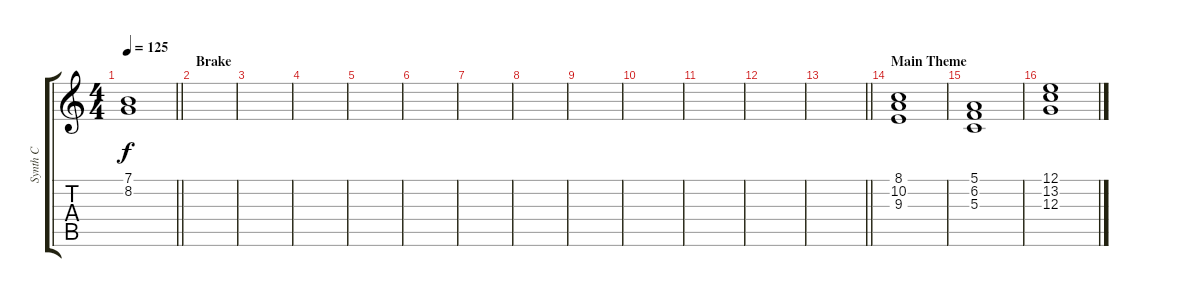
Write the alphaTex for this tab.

\track ("Synth C" "Synth C") {instrument pad4choir}
\staff {score tabs}
\tuning (E4 B3 G3 D3 A2 E2) {hide}
\ts (4 4)
\tempo 125
\clef g2
\barLineRight lightlight
\ks c
(7.1 8.2).1{dy f} |
\section ("" "Brake")
|
|
|
|
|
|
|
|
|
|
|
\barLineRight lightlight
|
\section ("" "Main Theme")
(8.1 10.2 9.3).1 |
(5.1 6.2 5.3).1 |
(12.1 13.2 12.3).1
